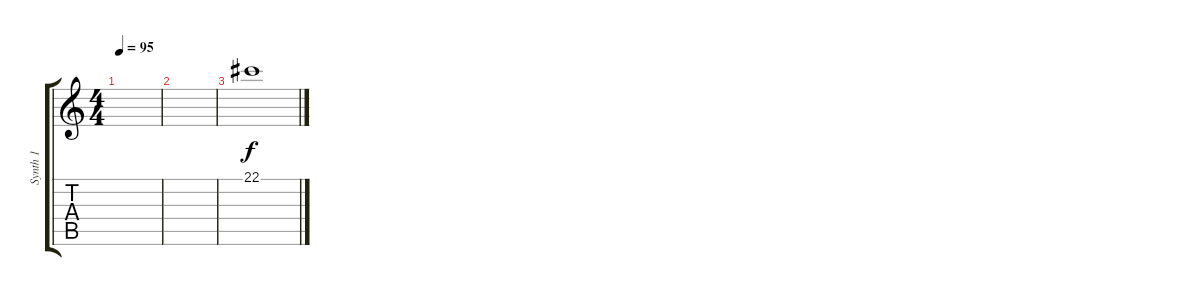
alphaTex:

\track ("Synth 1" "Synth 1") {instrument lead8bassandlead}
\staff {score tabs}
\tuning (Eb4 Bb3 Gb3 Db3 Ab2 Db2) {hide}
\ts (4 4)
\tempo 95
\clef g2
\ks c
|
|
22.1.1
